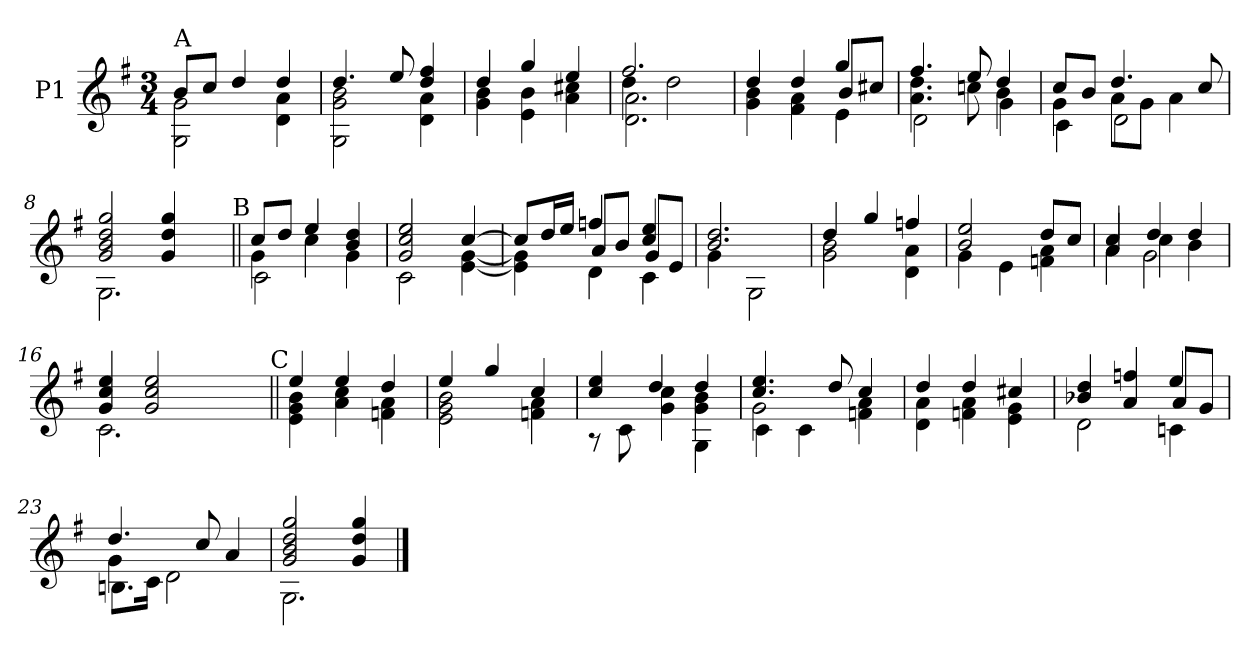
**kern
*part1
*staff1
*I"P1
!!LO:PB:g=z
*clefG2
*ITrd7c12
*k[f#]
*G:
*M3/4
=1
*^
!LO:TX:a:t=A	!
8Bi/L	2GGi\ 2Gi
*MM72	*
8ci/J	.
4di/	.
4di/	4Di\ 4Ai
=2	=2
4.di/	2GGi\ 2Gi 2Bi
8ei/	.
4di/ 4f#i	4Di\ 4Ai
=3	=3
4di/	4Gi\ 4Bi
4gi/	4Ei\ 4Bi
4ei/	4Ai\ 4c#Xi
=4	=4
*	*^
2.f#i/	4di\	2.Di\ 2.Ai
.	2di\	.
=5	=5	=5
4di/	4Gi\ 4Bi	2ryy
4di/	4F#i\ 4Ai	.
4gi/	8Bi/L	4Ei\
.	8c#Xi/J	.
!!LO:LB:g=z	!!	!!
=6	=6	=6
4.f#i/	4.Ai\ 4.di	2Di\
8ei/	8cni\	.
4di/	4Bi\	4Gi\
=7	=7	=7
8ci/L	4Gi\	4Ci\
8Bi/J	.	.
4.di/	8Ai\L	2Di\
.	8Gi\J	.
.	4Ai\	.
8ci/	.	.
=8	=8	=8
2Gi/ 2Bi 2di 2gi	2.GGi\	2ryy
4Gi/ 4di 4gi	.	8ryy
.	.	16ryy
.	.	32ryy
.	.	64ryy
.	.	128...ryy
!	!	!LO:TX:a:t=B
.	.	1024ryy
=9||	=9||	=9||
8ci/L	4Gi\	2Ci\
8di/J	.	.
4ei/	4ci\	.
4Bi/ 4di	4ryy	4Gi\
*	*v	*v
=10	=10
2Gi/ 2ci 2ei	2Ci\
[4ci/	[4Ei\ [4Gi
!!LO:LB:g=z	!!
=11	=11
*	*^
8ci/L]	4Ei\] 4Gi]	4ryy
16di/L	.	.
16ei/JJ	.	.
4fni/	8Ai/L	4Di\
.	8Bi/J	.
4ci/ 4ei	8Gi/L	4Ci\
.	8Ei/J	.
*	*v	*v
=12	=12
2.Bi/ 2.di	4Gi\
.	2GGi\
=13	=13
4di/	2Gi\ 2Bi
4gi/	.
4fni/	4Di\ 4Ai
=14	=14
2Bi/ 2ei	4Gi\
.	4Ei\
8di/L	4Fni\ 4Ai
8ci/J	.
=15	=15
*^	*^
4ci/	4Ai\	4Ai/	4ryy
4di/	4ci\	2ryy	2Gi\
4di/	4Bi\	.	.
*	*	*v	*v
!!LO:LB:g=z
=16	=16	=16
4Gi/ 4ci 4ei	2.Ci\	2ryy
2Gi/ 2ci 2ei	.	.
.	.	8ryy
.	.	16ryy
.	.	32ryy
.	.	64ryy
.	.	128...ryy
!	!	!LO:TX:a:t=C
.	.	1024ryy
*	*v	*v
=17||	=17||
4ei/	4Ei\ 4Gi 4Bi
4ei/	4Ai\ 4ci
4di/	4Fni\ 4Ai
=18	=18
4ei/	2Ei\ 2Gi 2Bi
4gi/	.
4ci/	4Fni\ 4Ai
=19	=19
*	*^
4ci/ 4ei	8r	2ryy
.	8Ci\	.
4di/	4Gi\ 4ci	.
4di/	4Gi\ 4Bi	4GGi\
=20	=20	=20
4.ci/ 4.ei	2Gi\	4Ci\
.	.	4Ci\
8di/	.	.
4ci/	4Fni\ 4Ai	4ryy
*	*v	*v
!!LO:LB:g=z
=21	=21
4di/	4Di\ 4Ai
4di/	4Fni\ 4Ai
4c#Xi/	4Ei\ 4Gi
=22	=22
*	*^
4B-Xi/ 4di	2Di\	2ryy
4Ai/ 4fni	.	.
4ei/	8Ai/L	4Cni\
.	8Gi/J	.
=23	=23	=23
4.di/	4Gi\	8.BBni\L
.	.	16Ci\Jk
.	2ryy	2Di\
8ci/	.	.
4Ai/	.	.
*	*v	*v
=24	=24
2Gi/ 2Bi 2di 2gi	2.GGi\
4Gi/ 4di 4gi	.
*v	*v
==
*-
